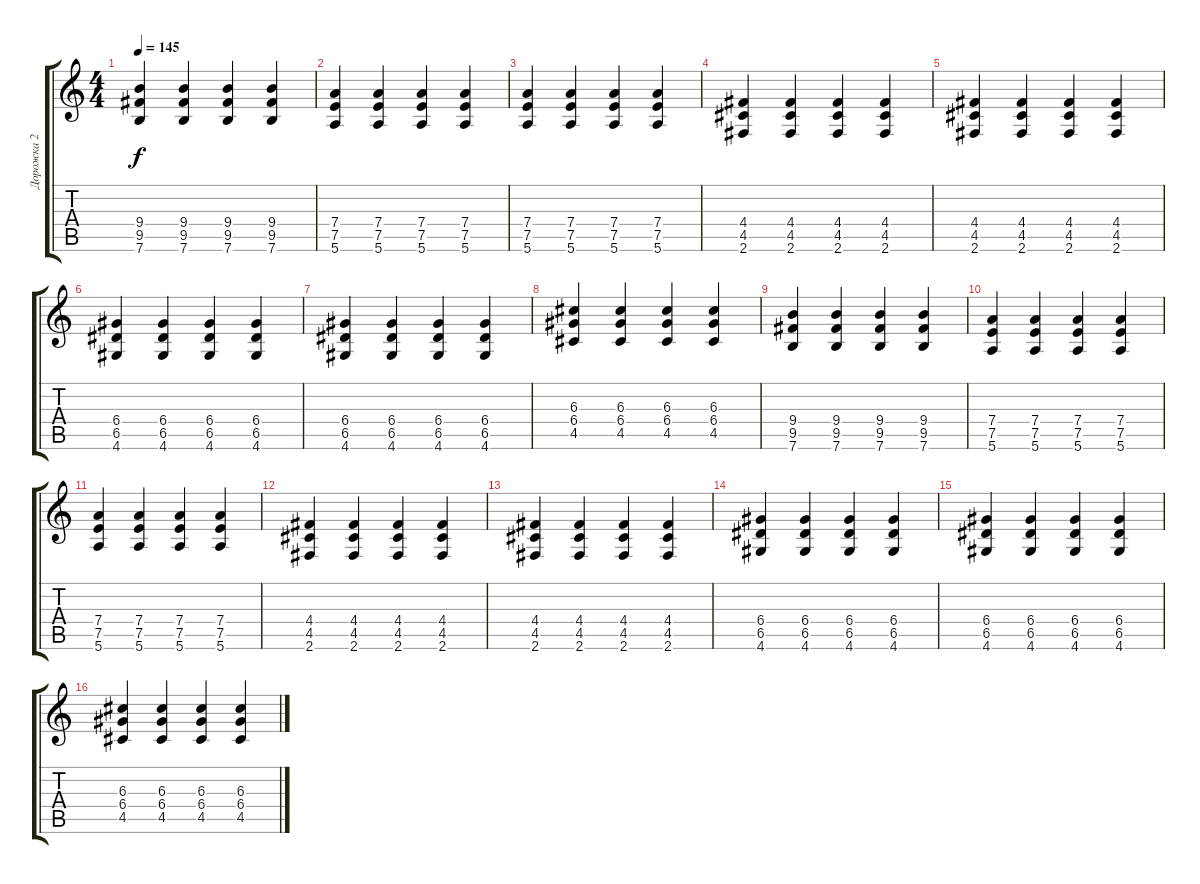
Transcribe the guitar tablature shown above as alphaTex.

\track ("Дорожка 2" "Дорожка 2") {instrument acousticguitarsteel}
\staff {score tabs}
\tuning (E4 B3 G3 D3 A2 E2) {hide}
\ts (4 4)
\tempo 145
\clef g2
\ks c
(9.4 9.5 7.6).4{dy f} (9.4 9.5 7.6).4 (9.4 9.5 7.6).4 (9.4 9.5 7.6).4 |
(7.4 7.5 5.6).4 (7.4 7.5 5.6).4 (7.4 7.5 5.6).4 (7.4 7.5 5.6).4 |
(7.4 7.5 5.6).4 (7.4 7.5 5.6).4 (7.4 7.5 5.6).4 (7.4 7.5 5.6).4 |
(4.4 4.5 2.6).4 (4.4 4.5 2.6).4 (4.4 4.5 2.6).4 (4.4 4.5 2.6).4 |
(4.4 4.5 2.6).4 (4.4 4.5 2.6).4 (4.4 4.5 2.6).4 (4.4 4.5 2.6).4 |
(6.4 6.5 4.6).4 (6.4 6.5 4.6).4 (6.4 6.5 4.6).4 (6.4 6.5 4.6).4 |
(6.4 6.5 4.6).4 (6.4 6.5 4.6).4 (6.4 6.5 4.6).4 (6.4 6.5 4.6).4 |
(6.3 6.4 4.5).4 (6.3 6.4 4.5).4 (6.3 6.4 4.5).4 (6.3 6.4 4.5).4 |
(9.4 9.5 7.6).4 (9.4 9.5 7.6).4 (9.4 9.5 7.6).4 (9.4 9.5 7.6).4 |
(7.4 7.5 5.6).4 (7.4 7.5 5.6).4 (7.4 7.5 5.6).4 (7.4 7.5 5.6).4 |
(7.4 7.5 5.6).4 (7.4 7.5 5.6).4 (7.4 7.5 5.6).4 (7.4 7.5 5.6).4 |
(4.4 4.5 2.6).4 (4.4 4.5 2.6).4 (4.4 4.5 2.6).4 (4.4 4.5 2.6).4 |
(4.4 4.5 2.6).4 (4.4 4.5 2.6).4 (4.4 4.5 2.6).4 (4.4 4.5 2.6).4 |
(6.4 6.5 4.6).4 (6.4 6.5 4.6).4 (6.4 6.5 4.6).4 (6.4 6.5 4.6).4 |
(6.4 6.5 4.6).4 (6.4 6.5 4.6).4 (6.4 6.5 4.6).4 (6.4 6.5 4.6).4 |
(6.3 6.4 4.5).4 (6.3 6.4 4.5).4 (6.3 6.4 4.5).4 (6.3 6.4 4.5).4
